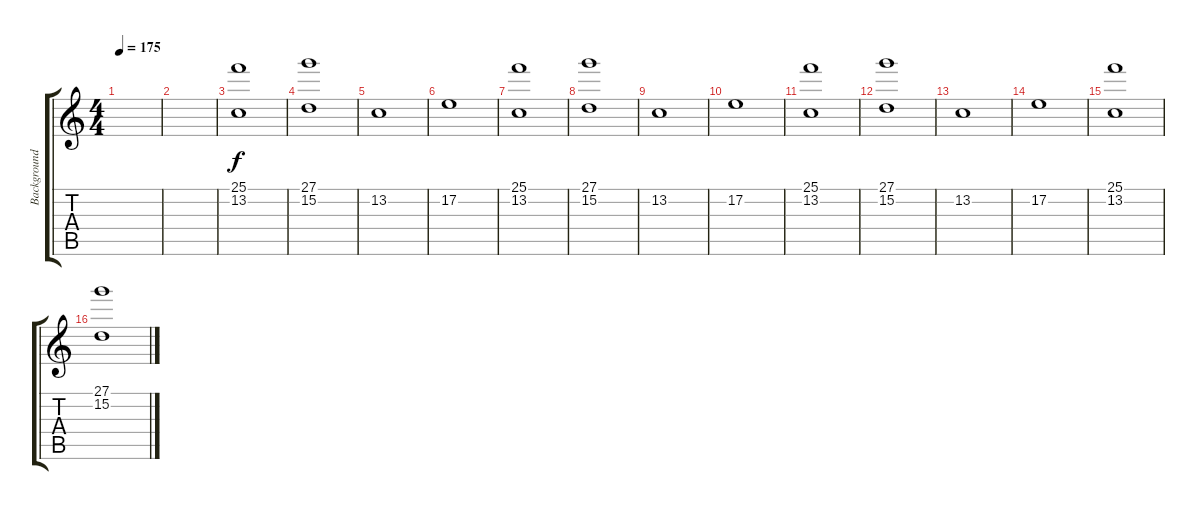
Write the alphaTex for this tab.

\track ("Background" "Background") {instrument stringensemble1}
\staff {score tabs}
\tuning (E4 B3 G3 D3 A2 E2) {hide}
\ts (4 4)
\tempo 175
\clef g2
\ks c
|
|
(25.1 13.2).1 |
(27.1 15.2).1 |
13.2.1 |
17.2.1 |
(25.1 13.2).1 |
(27.1 15.2).1 |
13.2.1 |
17.2.1 |
(25.1 13.2).1 |
(27.1 15.2).1 |
13.2.1 |
17.2.1 |
(25.1 13.2).1 |
(27.1 15.2).1
